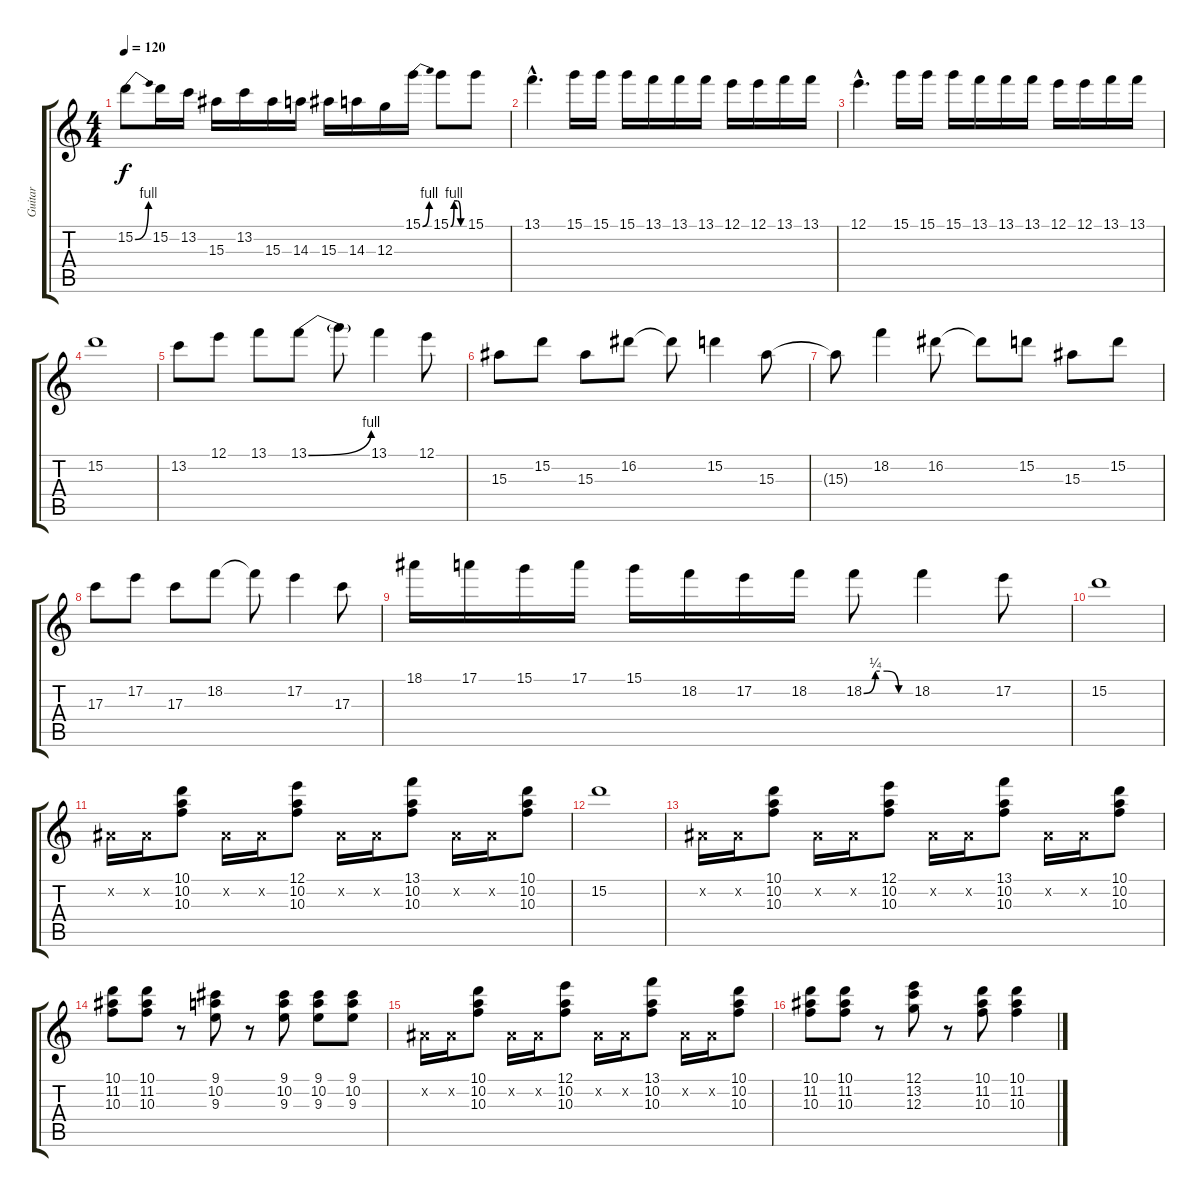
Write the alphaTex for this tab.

\track ("Guitar" "Guitar") {instrument overdrivenguitar}
\staff {score tabs}
\tuning (E4 B3 G3 D3 A2 E2) {hide}
\ts (4 4)
\tempo 120
\clef g2
\ks c
15.2{be (bend 0 0 60 4)}.8{dy f} 15.2.16 13.2.16 15.3.16 13.2.16 15.3.16 14.3.16 15.3.16 14.3.16 12.3.16 15.1{be (bend 0 0 60 4)}.16 15.1{be (custom 0 0 15 4 30 4 45 0 60 0)}.8 15.1.8 |
13.1{hac}.4{d} 15.1.16 15.1.16 15.1.16 13.1.16 13.1.16 13.1.16 12.1.16 12.1.16 13.1.16 13.1.16 |
12.1{hac}.4{d} 15.1.16 15.1.16 15.1.16 13.1.16 13.1.16 13.1.16 12.1.16 12.1.16 13.1.16 13.1.16 |
15.2.1 |
13.2.8 12.1.8 13.1.8 13.1{be (bend 0 0 60 4)}.8 13.1{t}.8 13.1.4 12.1.8 |
15.3.8 15.2.8 15.3.8 16.2.8 16.2{t}.8 15.2.4 15.3.8 |
15.3{t}.8 18.2.4 16.2.8 16.2{t}.8 15.2.8 15.3.8 15.2.8 |
17.3.8 17.2.8 17.3.8 18.2.8 18.2{t}.8 17.2.4 17.3.8 |
18.1.16 17.1.16 15.1.16 17.1.16 15.1.16 18.2.16 17.2.16 18.2.16 18.2{be (custom 0 0 15 1 30 1 45 0 60 0)}.8 18.2.4 17.2.8 |
15.2.1 |
-1.2{x}.16 -1.2{x}.16 (10.1 10.2 10.3).8 -1.2{x}.16 -1.2{x}.16 (12.1 10.2 10.3).8 -1.2{x}.16 -1.2{x}.16 (13.1 10.2 10.3).8 -1.2{x}.16 -1.2{x}.16 (10.1 10.2 10.3).8 |
15.2.1 |
-1.2{x}.16 -1.2{x}.16 (10.1 10.2 10.3).8 -1.2{x}.16 -1.2{x}.16 (12.1 10.2 10.3).8 -1.2{x}.16 -1.2{x}.16 (13.1 10.2 10.3).8 -1.2{x}.16 -1.2{x}.16 (10.1 10.2 10.3).8 |
(10.1 11.2 10.3).8 (10.1 11.2 10.3).8 r.8 (9.1 10.2 9.3).8 r.8 (9.1 10.2 9.3).8 (9.1 10.2 9.3).8 (9.1 10.2 9.3).8 |
-1.2{x}.16 -1.2{x}.16 (10.1 10.2 10.3).8 -1.2{x}.16 -1.2{x}.16 (12.1 10.2 10.3).8 -1.2{x}.16 -1.2{x}.16 (13.1 10.2 10.3).8 -1.2{x}.16 -1.2{x}.16 (10.1 10.2 10.3).8 |
(10.1 11.2 10.3).8 (10.1 11.2 10.3).8 r.8 (12.1 13.2 12.3).8 r.8 (10.1 11.2 10.3).8 (10.1 11.2 10.3).4
